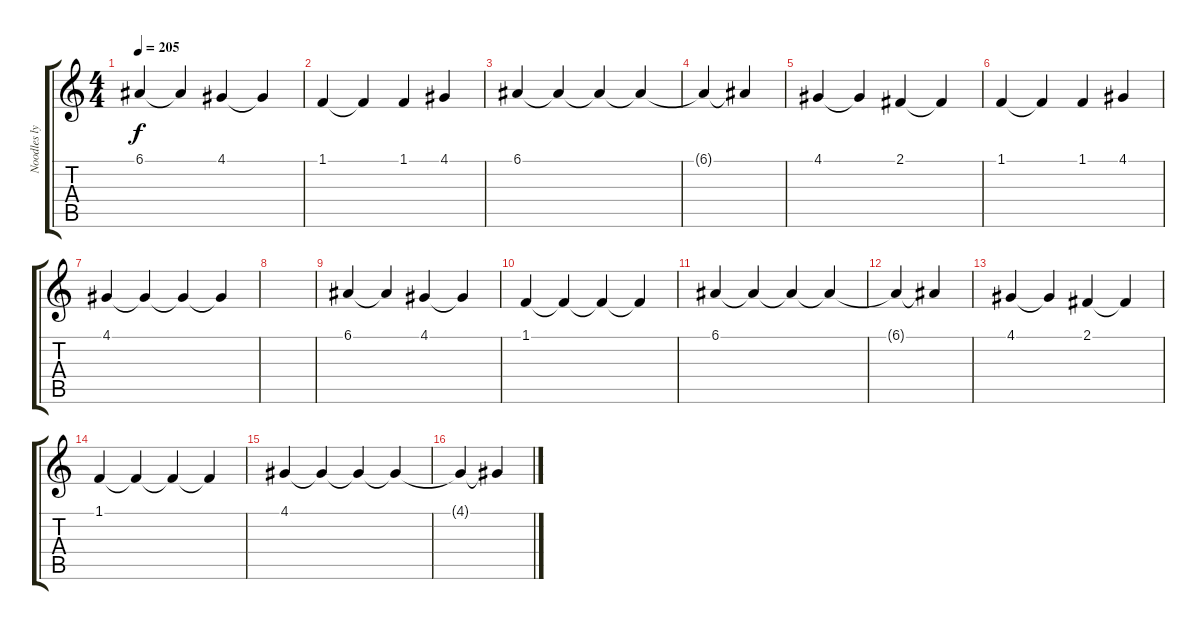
\track ("Noodles lyrics" "Noodles ly") {instrument tenorsax}
\staff {score tabs}
\tuning (E4 B3 G3 D3 A2 E2) {hide}
\ts (4 4)
\tempo 205
\clef g2
\ks c
6.1.4{dy f} 6.1{t}.4 4.1.4 4.1{t}.4 |
1.1.4 1.1{t}.4 1.1.4 4.1.4 |
6.1.4 6.1{t}.4 6.1{t}.4 6.1{t}.4 |
6.1{t}.4 6.1{t}.4 |
4.1.4 4.1{t}.4 2.1.4 2.1{t}.4 |
1.1.4 1.1{t}.4 1.1.4 4.1.4 |
4.1.4 4.1{t}.4 4.1{t}.4 4.1{t}.4 |
|
6.1.4 6.1{t}.4 4.1.4 4.1{t}.4 |
1.1.4 1.1{t}.4 1.1{t}.4 1.1{t}.4 |
6.1.4 6.1{t}.4 6.1{t}.4 6.1{t}.4 |
6.1{t}.4 6.1{t}.4 |
4.1.4 4.1{t}.4 2.1.4 2.1{t}.4 |
1.1.4 1.1{t}.4 1.1{t}.4 1.1{t}.4 |
4.1.4 4.1{t}.4 4.1{t}.4 4.1{t}.4 |
4.1{t}.4 4.1{t}.4
